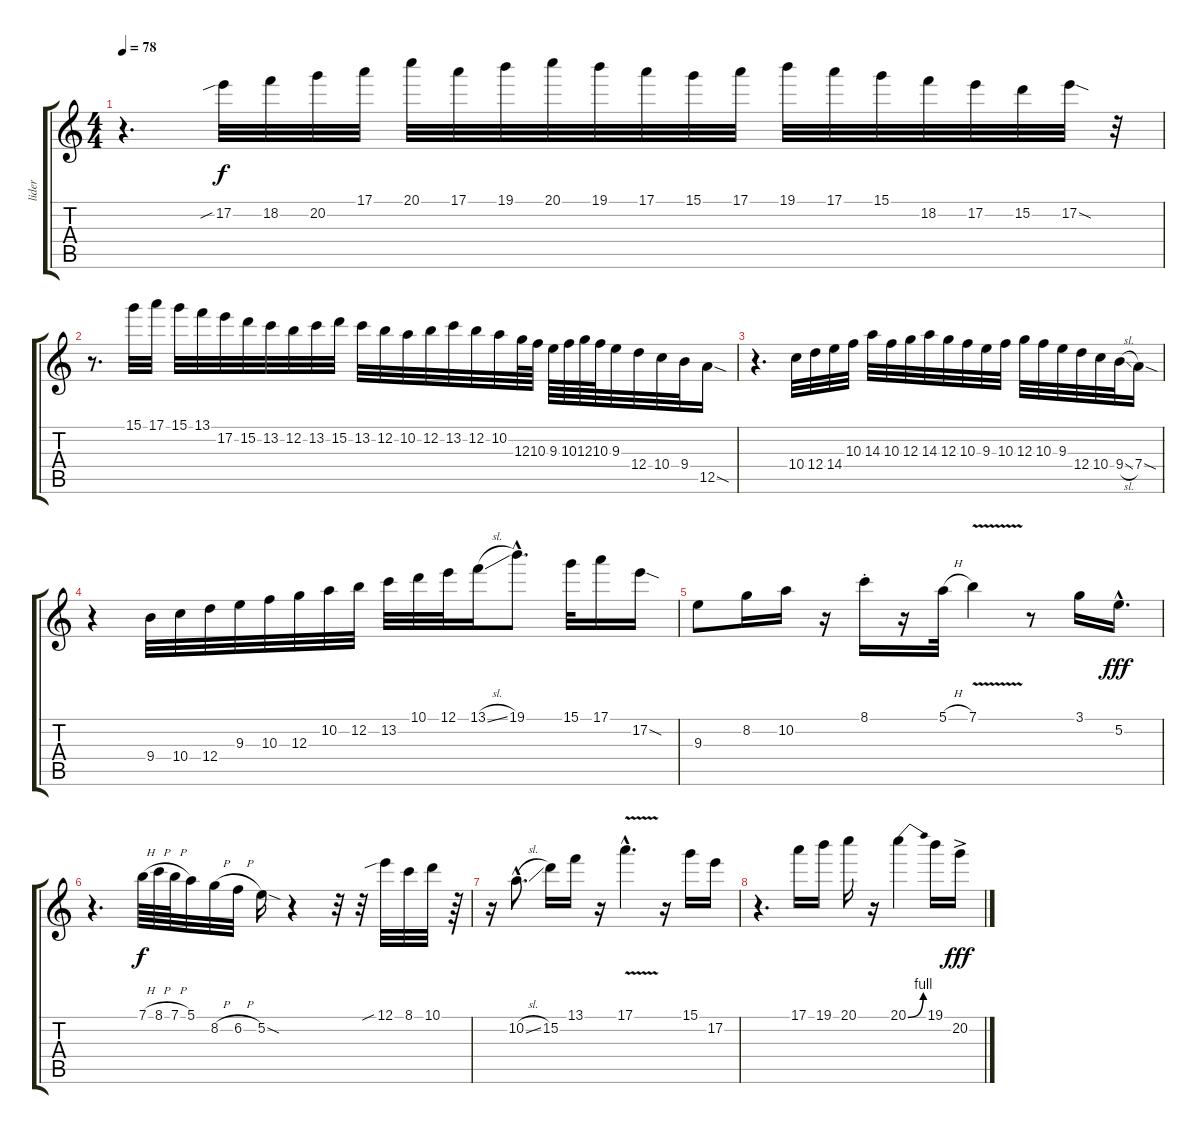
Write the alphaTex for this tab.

\track ("lider" "lider") {instrument distortionguitar}
\staff {score tabs}
\tuning (E4 B3 G3 D3 A2 E2) {hide}
\ts (4 4)
\tempo 78
\clef g2
\ks c
r.4{d dy f} 17.2{sib}.32 18.2.32 20.2.32 17.1.32 20.1.32 17.1.32 19.1.32 20.1.32 19.1.32 17.1.32 15.1.32 17.1.32 19.1.32 17.1.32 15.1.32 18.2.32 17.2.32 15.2.32 17.2{sod}.32 r.32 |
r.8{d} 15.1.32 17.1.32 15.1.32 13.1.32 17.2.32 15.2.32 13.2.32 12.2.32 13.2.32 15.2.32 13.2.32 12.2.32 10.2.32 12.2.32 13.2.32 12.2.32 10.2.32 12.3.64 10.3.64 9.3.64 10.3.64 12.3.64 10.3.64 9.3.32 12.4.32 10.4.32 9.4.32 12.5{sod}.16 |
r.4{d} 10.4.32 12.4.32 14.4.32 10.3.32 14.3.32 10.3.32 12.3.32 14.3.32 12.3.32 10.3.32 9.3.32 10.3.32 12.3.32 10.3.32 9.3.32 12.4.32 10.4.32 9.4{sl}.32 7.4{sod}.16 |
r.4 9.4.32 10.4.32 12.4.32 9.3.32 10.3.32 12.3.32 10.2.32 12.2.32 13.2.32 10.1.32 12.1.32 13.1{sl}.16 19.1{hac}.8{d} 15.1.32 17.1.16 17.2{sod}.16 |
9.3.8 8.2.16 10.2.16 r.16 8.1{st}.16 r.16 5.1{h}.32 7.1{v}.4 r.8 3.1.16 5.2{hac}.16{d dy fff} |
r.4{d} 7.1{h}.64{dy f} 8.1{h}.64 7.1{h}.64 5.1.32 8.2{h}.32 6.2{h}.32 5.2{sod}.16 r.4 r.32 r.32 12.1{sib}.32 8.1.32 10.1.32 r.64 |
r.16 10.2{sl hac}.8{d} 15.2.16 13.1.16 r.16 17.1{v hac}.4{d} r.16 15.1.16 17.2.16 |
r.4{d} 17.1.16 19.1.16 20.1.16 r.16 20.1{be (bend 0 0 60 4)}.4 19.1.16 20.2{ac}.16{dy fff}
